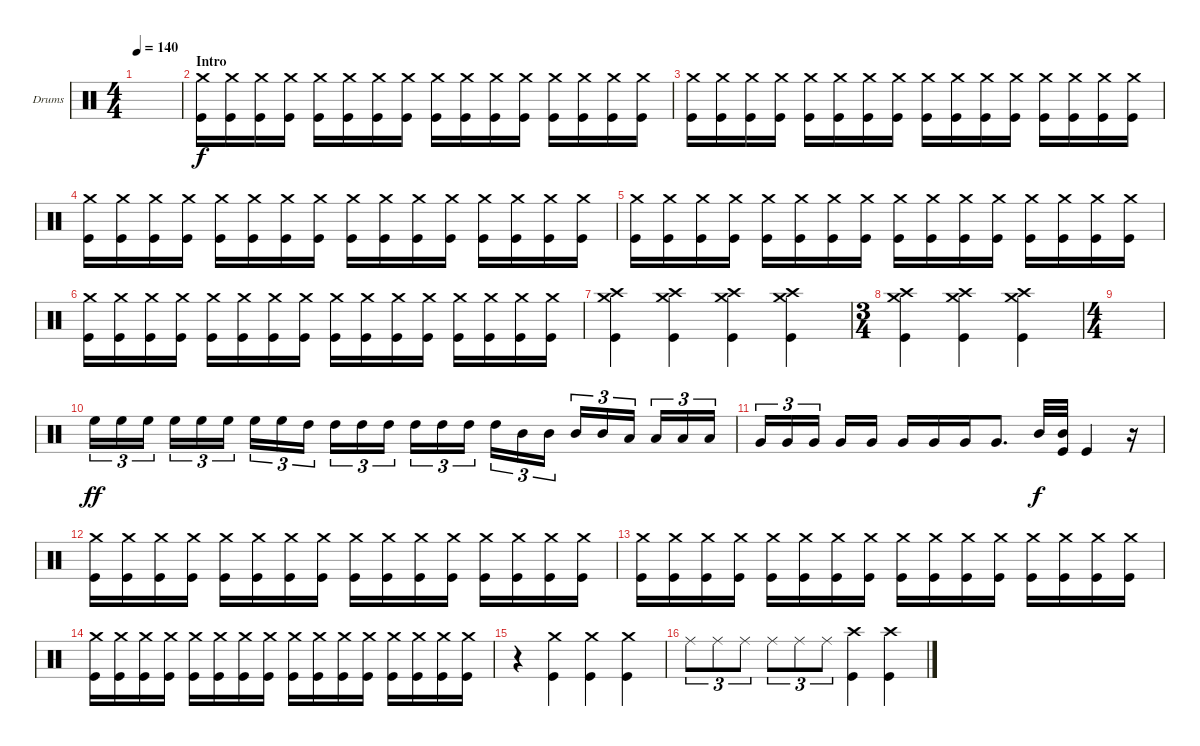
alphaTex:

\bracketExtendMode groupsimilarinstruments
\firstSystemTrackNameOrientation horizontal
\otherSystemsTrackNameOrientation horizontal
\track ("Drums" "Drums") {instrument percussion}
\staff {score}
\articulation defaults
\ts (4 4)
\beaming (8 2 2 2 2)
\tempo 140
\clef neutral
\ks c
|
\section ("" "Intro")
("Crash medium (hit)" "Kick (hit)").16 ("Crash medium (hit)" "Kick (hit)").16 ("Crash medium (hit)" "Kick (hit)").16 ("Crash medium (hit)" "Kick (hit)").16 ("Crash medium (hit)" "Kick (hit)").16 ("Crash medium (hit)" "Kick (hit)").16 ("Crash medium (hit)" "Kick (hit)").16 ("Crash medium (hit)" "Kick (hit)").16 ("Crash medium (hit)" "Kick (hit)").16 ("Crash medium (hit)" "Kick (hit)").16 ("Crash medium (hit)" "Kick (hit)").16 ("Crash medium (hit)" "Kick (hit)").16 ("Crash medium (hit)" "Kick (hit)").16 ("Crash medium (hit)" "Kick (hit)").16 ("Crash medium (hit)" "Kick (hit)").16 ("Crash medium (hit)" "Kick (hit)").16 |
("Crash medium (hit)" "Kick (hit)").16 ("Crash medium (hit)" "Kick (hit)").16 ("Crash medium (hit)" "Kick (hit)").16 ("Crash medium (hit)" "Kick (hit)").16 ("Crash medium (hit)" "Kick (hit)").16 ("Crash medium (hit)" "Kick (hit)").16 ("Crash medium (hit)" "Kick (hit)").16 ("Crash medium (hit)" "Kick (hit)").16 ("Crash medium (hit)" "Kick (hit)").16 ("Crash medium (hit)" "Kick (hit)").16 ("Crash medium (hit)" "Kick (hit)").16 ("Crash medium (hit)" "Kick (hit)").16 ("Crash medium (hit)" "Kick (hit)").16 ("Crash medium (hit)" "Kick (hit)").16 ("Crash medium (hit)" "Kick (hit)").16 ("Crash medium (hit)" "Kick (hit)").16 |
("Crash medium (hit)" "Kick (hit)").16 ("Crash medium (hit)" "Kick (hit)").16 ("Crash medium (hit)" "Kick (hit)").16 ("Crash medium (hit)" "Kick (hit)").16 ("Crash medium (hit)" "Kick (hit)").16 ("Crash medium (hit)" "Kick (hit)").16 ("Crash medium (hit)" "Kick (hit)").16 ("Crash medium (hit)" "Kick (hit)").16 ("Crash medium (hit)" "Kick (hit)").16 ("Crash medium (hit)" "Kick (hit)").16 ("Crash medium (hit)" "Kick (hit)").16 ("Crash medium (hit)" "Kick (hit)").16 ("Crash medium (hit)" "Kick (hit)").16 ("Crash medium (hit)" "Kick (hit)").16 ("Crash medium (hit)" "Kick (hit)").16 ("Crash medium (hit)" "Kick (hit)").16 |
("Crash medium (hit)" "Kick (hit)").16 ("Crash medium (hit)" "Kick (hit)").16 ("Crash medium (hit)" "Kick (hit)").16 ("Crash medium (hit)" "Kick (hit)").16 ("Crash medium (hit)" "Kick (hit)").16 ("Crash medium (hit)" "Kick (hit)").16 ("Crash medium (hit)" "Kick (hit)").16 ("Crash medium (hit)" "Kick (hit)").16 ("Crash medium (hit)" "Kick (hit)").16 ("Crash medium (hit)" "Kick (hit)").16 ("Crash medium (hit)" "Kick (hit)").16 ("Crash medium (hit)" "Kick (hit)").16 ("Crash medium (hit)" "Kick (hit)").16 ("Crash medium (hit)" "Kick (hit)").16 ("Crash medium (hit)" "Kick (hit)").16 ("Crash medium (hit)" "Kick (hit)").16 |
("Crash medium (hit)" "Kick (hit)").16 ("Crash medium (hit)" "Kick (hit)").16 ("Crash medium (hit)" "Kick (hit)").16 ("Crash medium (hit)" "Kick (hit)").16 ("Crash medium (hit)" "Kick (hit)").16 ("Crash medium (hit)" "Kick (hit)").16 ("Crash medium (hit)" "Kick (hit)").16 ("Crash medium (hit)" "Kick (hit)").16 ("Crash medium (hit)" "Kick (hit)").16 ("Crash medium (hit)" "Kick (hit)").16 ("Crash medium (hit)" "Kick (hit)").16 ("Crash medium (hit)" "Kick (hit)").16 ("Crash medium (hit)" "Kick (hit)").16 ("Crash medium (hit)" "Kick (hit)").16 ("Crash medium (hit)" "Kick (hit)").16 ("Crash medium (hit)" "Kick (hit)").16 |
("Crash medium (hit)" "Crash high (hit)" "Kick (hit)").4 ("Crash medium (hit)" "Crash high (hit)" "Kick (hit)").4 ("Crash medium (hit)" "Crash high (hit)" "Kick (hit)").4 ("Crash medium (hit)" "Crash high (hit)" "Kick (hit)").4 |
\ts (3 4)
("Crash medium (hit)" "Crash high (hit)" "Kick (hit)").4 ("Crash medium (hit)" "Crash high (hit)" "Kick (hit)").4 ("Crash medium (hit)" "Crash high (hit)" "Kick (hit)").4 |
\ts (4 4)
|
"High Floor Tom (hit)".16{tu (3 2) dy ff} "High Floor Tom (hit)".16{tu (3 2)} "High Floor Tom (hit)".16{tu (3 2)} "High Floor Tom (hit)".16{tu (3 2)} "High Floor Tom (hit)".16{tu (3 2)} "High Floor Tom (hit)".16{tu (3 2)} "High Floor Tom (hit)".16{tu (3 2)} "High Floor Tom (hit)".16{tu (3 2)} "High Tom (hit)".16{tu (3 2)} "High Tom (hit)".16{tu (3 2)} "High Tom (hit)".16{tu (3 2)} "High Tom (hit)".16{tu (3 2)} "High Tom (hit)".16{tu (3 2)} "High Tom (hit)".16{tu (3 2)} "High Tom (hit)".16{tu (3 2)} "High Tom (hit)".16{tu (3 2)} "Mid Tom (hit)".16{tu (3 2)} "Mid Tom (hit)".16{tu (3 2)} "Mid Tom (hit)".16{tu (3 2)} "Mid Tom (hit)".16{tu (3 2)} "Low Tom (hit)".16{tu (3 2)} "Low Tom (hit)".16{tu (3 2)} "Low Tom (hit)".16{tu (3 2)} "Low Tom (hit)".16{tu (3 2)} |
"Very Low Tom (hit)".16{tu (3 2)} "Very Low Tom (hit)".16{tu (3 2)} "Very Low Tom (hit)".16{tu (3 2)} "Very Low Tom (hit)".16 "Very Low Tom (hit)".16 "Very Low Tom (hit)".16 "Very Low Tom (hit)".16 "Very Low Tom (hit)".16 "Very Low Tom (hit)".8{d} "Mid Tom (hit)".32{dy f} ("Kick (hit)" "Mid Tom (hit)").32 "Kick (hit)".4 r.16 |
("Crash medium (hit)" "Kick (hit)").16 ("Crash medium (hit)" "Kick (hit)").16 ("Crash medium (hit)" "Kick (hit)").16 ("Crash medium (hit)" "Kick (hit)").16 ("Crash medium (hit)" "Kick (hit)").16 ("Crash medium (hit)" "Kick (hit)").16 ("Crash medium (hit)" "Kick (hit)").16 ("Crash medium (hit)" "Kick (hit)").16 ("Crash medium (hit)" "Kick (hit)").16 ("Crash medium (hit)" "Kick (hit)").16 ("Crash medium (hit)" "Kick (hit)").16 ("Crash medium (hit)" "Kick (hit)").16 ("Crash medium (hit)" "Kick (hit)").16 ("Crash medium (hit)" "Kick (hit)").16 ("Crash medium (hit)" "Kick (hit)").16 ("Crash medium (hit)" "Kick (hit)").16 |
("Crash medium (hit)" "Kick (hit)").16 ("Crash medium (hit)" "Kick (hit)").16 ("Crash medium (hit)" "Kick (hit)").16 ("Crash medium (hit)" "Kick (hit)").16 ("Crash medium (hit)" "Kick (hit)").16 ("Crash medium (hit)" "Kick (hit)").16 ("Crash medium (hit)" "Kick (hit)").16 ("Crash medium (hit)" "Kick (hit)").16 ("Crash medium (hit)" "Kick (hit)").16 ("Crash medium (hit)" "Kick (hit)").16 ("Crash medium (hit)" "Kick (hit)").16 ("Crash medium (hit)" "Kick (hit)").16 ("Crash medium (hit)" "Kick (hit)").16 ("Crash medium (hit)" "Kick (hit)").16 ("Crash medium (hit)" "Kick (hit)").16 ("Crash medium (hit)" "Kick (hit)").16 |
("Crash medium (hit)" "Kick (hit)").16 ("Crash medium (hit)" "Kick (hit)").16 ("Crash medium (hit)" "Kick (hit)").16 ("Crash medium (hit)" "Kick (hit)").16 ("Crash medium (hit)" "Kick (hit)").16 ("Crash medium (hit)" "Kick (hit)").16 ("Crash medium (hit)" "Kick (hit)").16 ("Crash medium (hit)" "Kick (hit)").16 ("Crash medium (hit)" "Kick (hit)").16 ("Crash medium (hit)" "Kick (hit)").16 ("Crash medium (hit)" "Kick (hit)").16 ("Crash medium (hit)" "Kick (hit)").16 ("Crash medium (hit)" "Kick (hit)").16 ("Crash medium (hit)" "Kick (hit)").16 ("Crash medium (hit)" "Kick (hit)").16 ("Crash medium (hit)" "Kick (hit)").16 |
r.4 ("Crash medium (hit)" "Kick (hit)").4 ("Crash medium (hit)" "Kick (hit)").4 ("Crash medium (hit)" "Kick (hit)").4 |
"Ride (middle)".8{tu (3 2)} "Ride (middle)".8{tu (3 2)} "Ride (middle)".8{tu (3 2)} "Ride (middle)".8{tu (3 2)} "Ride (middle)".8{tu (3 2)} "Ride (middle)".8{tu (3 2)} ("Kick (hit)" "Crash high (hit)").4 ("Kick (hit)" "Crash high (hit)").4
